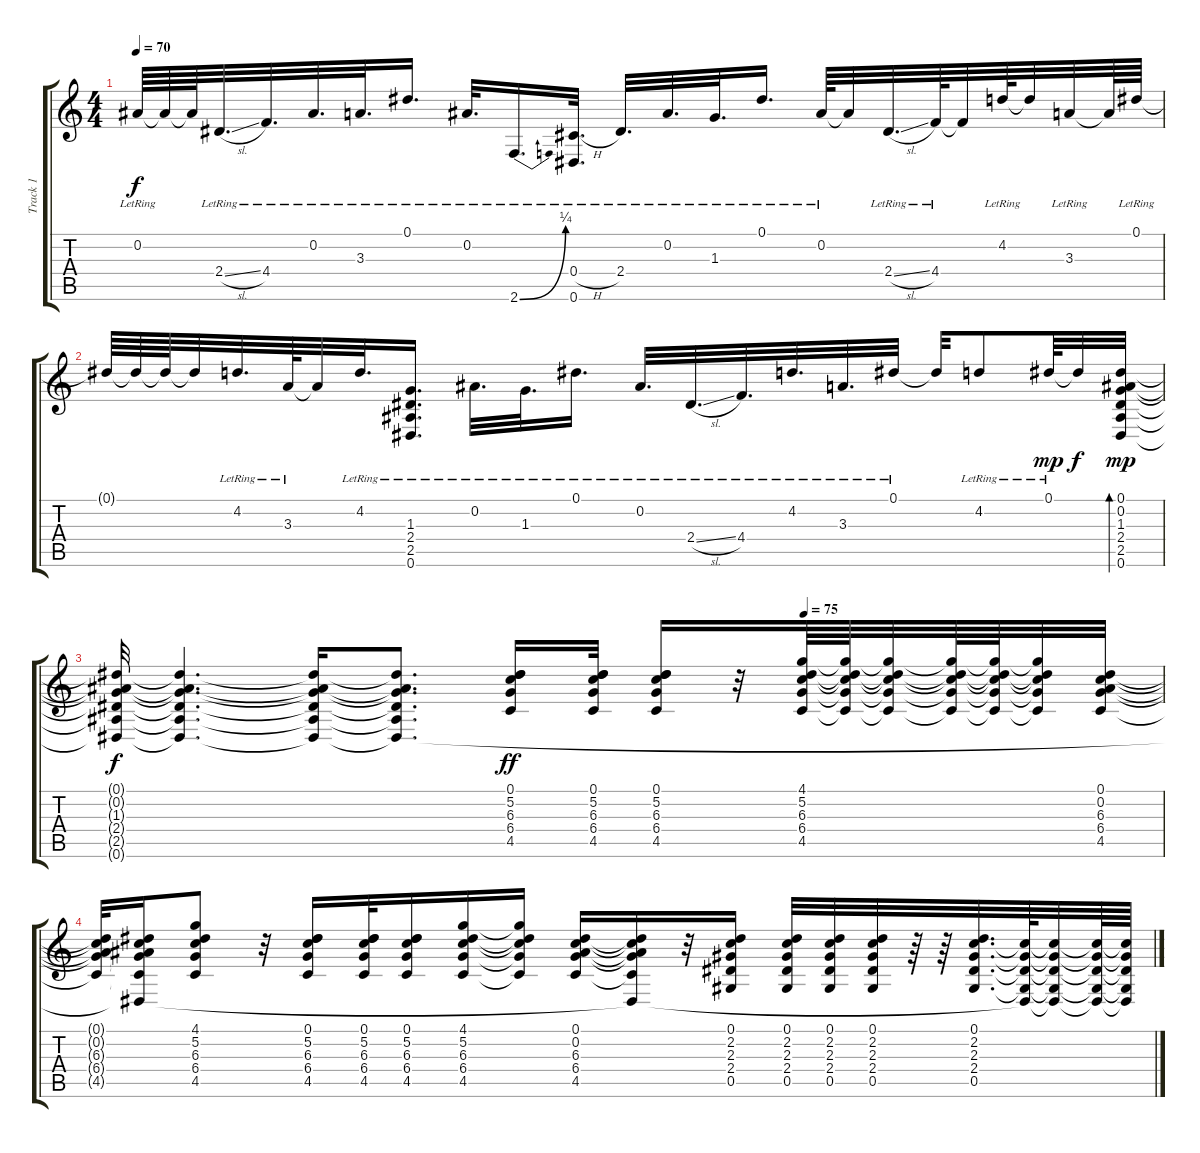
\track ("Track 1" "Track 1") {instrument acousticguitarsteel}
\staff {score tabs}
\tuning (Eb4 Bb3 Gb3 Db3 Ab2 Eb2) {hide}
\ts (4 4)
\tempo 70
\clef g2
\ks c
0.2{lr}.64{dy f} 0.2{t}.64 0.2{t}.64 2.4{sl lr}.32{d} 4.4{lr}.32{d} 0.2{lr}.32{d} 3.3{lr}.32{d} 0.1{lr}.16{d} 0.2{lr}.32{d} 2.6{be (bend 0 0 60 1) lr}.16{d} (0.4{h lr} 0.6{lr}).32{d} 2.4{lr}.32{d} 0.2{lr}.32{d} 1.3{lr}.32{d} 0.1{lr}.16{d} 0.2{lr}.64 0.2{t}.32 2.4{sl lr}.32{d} 4.4{lr}.64 4.4{t}.32 4.2{lr}.64 4.2{t}.32 3.3{lr}.32 3.3{t}.64 0.1{lr}.64 |
0.1{t}.64 0.1{t}.64 0.1{t}.64 0.1{t}.32 4.2{lr}.32{d} 3.3{lr}.64 3.3{t}.32 4.2{lr}.32{d} (1.3{lr} 2.4{lr} 2.5{lr} 0.6{lr}).16{d} 0.2{lr}.32{d} 1.3{lr}.32{d} 0.1{lr}.16{d} 0.2{lr}.32{d} 2.4{sl lr}.32{d} 4.4{lr}.32{d} 4.2{lr}.32{d} 3.3{lr}.32{d} 0.1{lr}.32 0.1{t}.32 4.2{lr}.8 0.1{lr}.64{dy mp} 0.1{t}.32{dy f} (0.1 0.2 1.3 2.4 2.5 0.6).32{bd 60 dy mp} |
\tempo (75 0.65625)
(0.1{t} 0.2{t} 1.3{t} 2.4{t} 2.5{t} 0.6{t}).32{dy f} (0.1{t} 0.2{t} 1.3{t} 2.4{t} 2.5{t} 0.6{t}).4{d} (0.1{t} 0.2{t} 1.3{t} 2.4{t} 2.5{t} 0.6{t}).16 (0.1{t} 0.2{t} 1.3{t} 2.4{t} 2.5{t} 0.6{t}).8{d} (0.1 5.2 6.3 6.4 4.5).16{dy ff} (0.1 5.2 6.3 6.4 4.5).32 (0.1 5.2 6.3 6.4 4.5).16 r.32 (4.1 5.2 6.3 6.4 4.5).64 (4.1{t} 5.2{t} 6.3{t} 6.4{t} 4.5{t}).64 (4.1{t} 5.2{t} 6.3{t} 6.4{t} 4.5{t}).32 (4.1{t} 5.2{t} 6.3{t} 6.4{t} 4.5{t}).64 (4.1{t} 5.2{t} 6.3{t} 6.4{t} 4.5{t}).64 (4.1{t} 5.2{t} 6.3{t} 6.4{t} 4.5{t}).32 (0.1 0.2 6.3 6.4 4.5).32 |
(0.1{t} 0.2{t} 6.3{t} 6.4{t} 4.5{t}).32 (0.1{t} 0.2{t} 6.3{t} 6.4{t} 4.5{t} 0.6{t}).16 (4.1 5.2 6.3 6.4 4.5).8 r.32 (0.1 5.2 6.3 6.4 4.5).16 (0.1 5.2 6.3 6.4 4.5).32 (0.1 5.2 6.3 6.4 4.5).16 (4.1 5.2 6.3 6.4 4.5).16 (4.1{t} 5.2{t} 6.3{t} 6.4{t} 4.5{t}).16 (0.1 0.2 6.3 6.4 4.5).16 (0.1{t} 0.2{t} 6.3{t} 6.4{t} 4.5{t} 0.6{t}).16 r.32 (0.1 2.2 2.3 2.4 0.5).16 (0.1 2.2 2.3 2.4 0.5).32 (0.1 2.2 2.3 2.4 0.5).32 (0.1 2.2 2.3 2.4 0.5).32 r.64 r.64 (0.1 2.2 2.3 2.4 0.5).32{d} (2.2{t} 2.3{t} 2.4{t} 0.5{t} 0.6{t}).64 (2.2{t} 2.3{t} 2.4{t} 0.5{t} 0.6{t}).32 (2.2{t} 2.3{t} 2.4{t} 0.5{t} 0.6{t}).64 (2.2{t} 2.3{t} 2.4{t} 0.5{t} 0.6{t}).64
